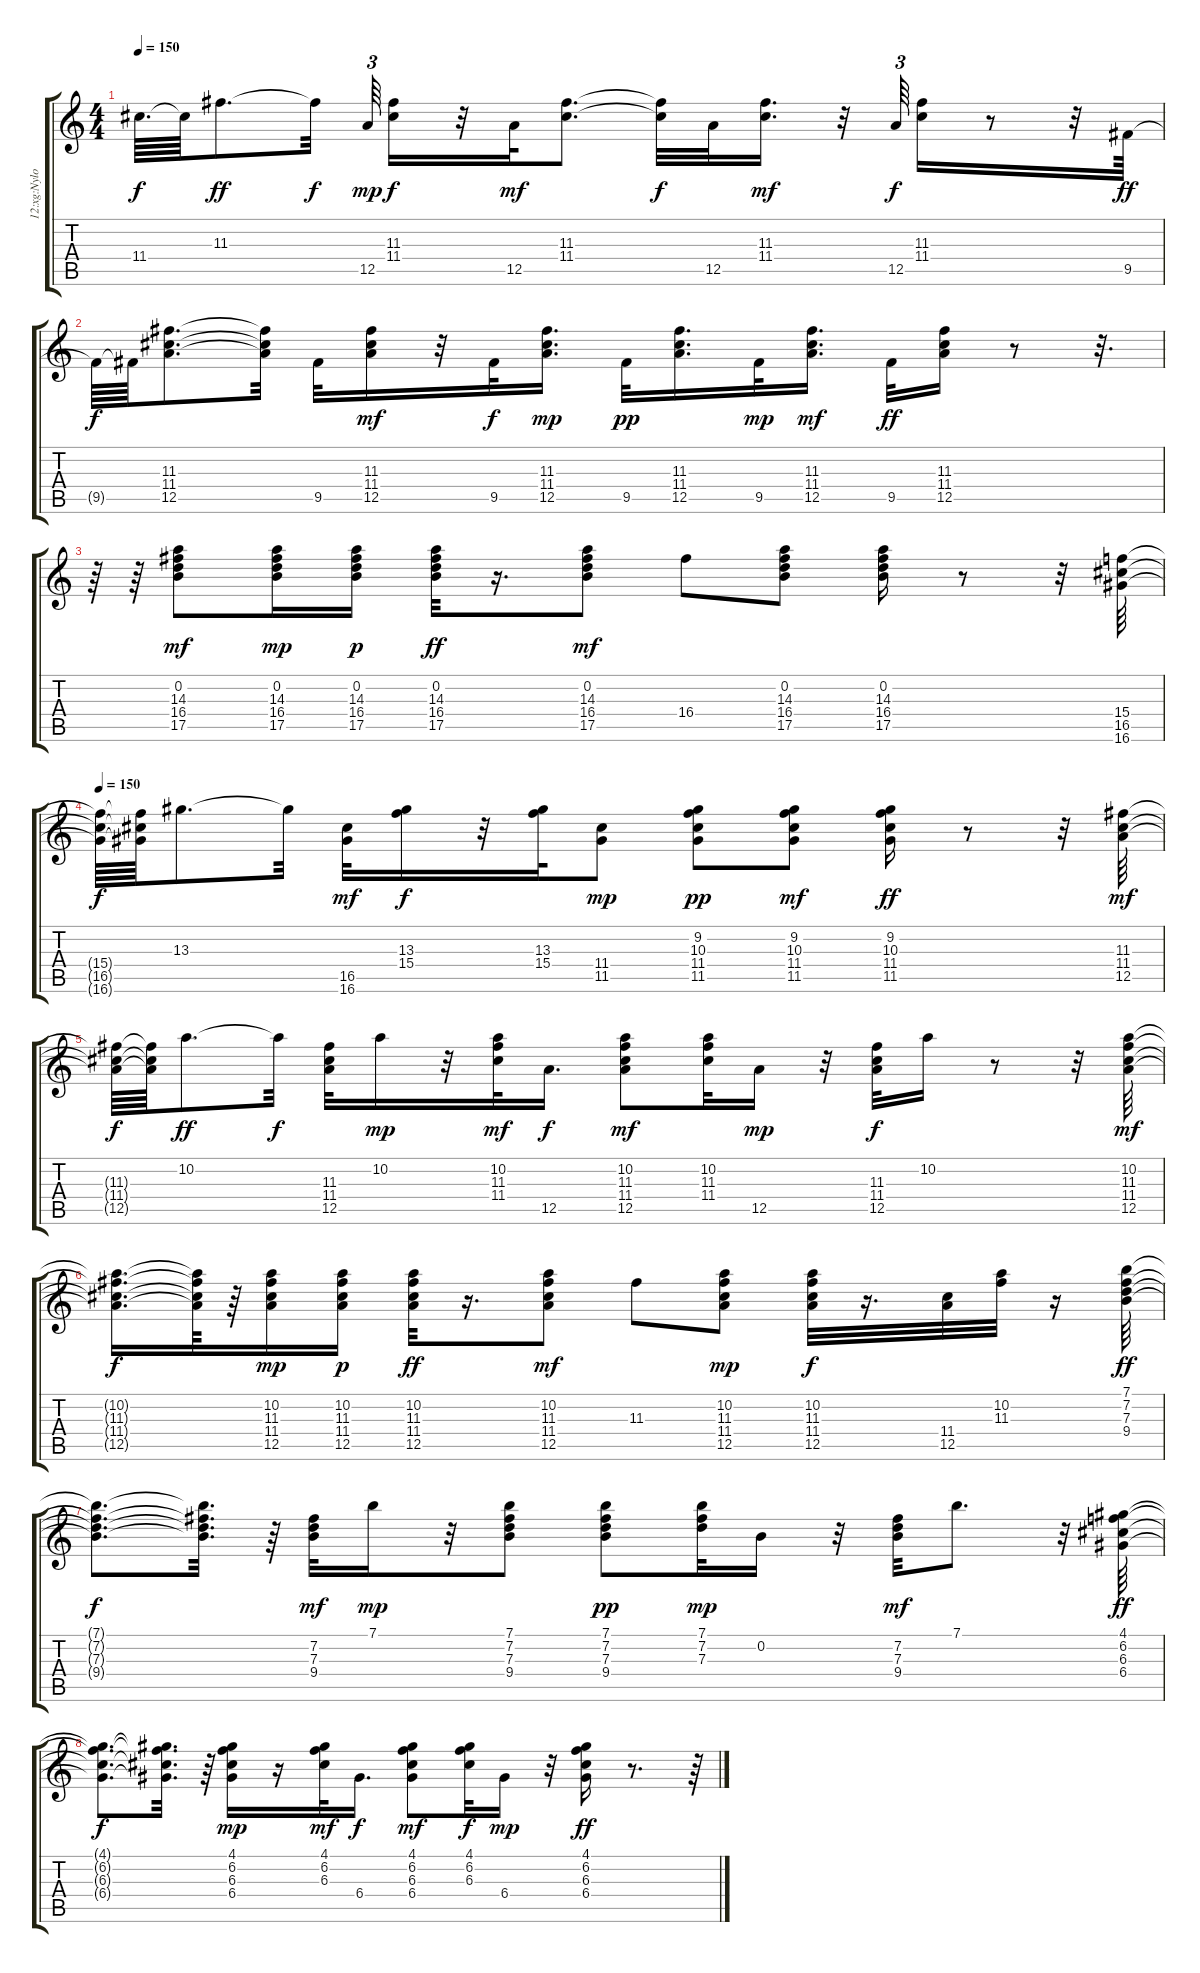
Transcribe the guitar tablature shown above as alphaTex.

\track ("12:xg:Nylon&Steel" "12:xg:Nylo") {instrument acousticguitarsteel}
\staff {score tabs}
\tuning (E4 B3 G3 D3 A2 E2) {hide}
\ts (4 4)
\tempo 150
\clef g2
\ks c
11.4{t}.64{d dy f} 11.4{t}.64 11.3.8{d dy ff} 11.3{t}.32{dy f} 12.5.64{tu (3 2) dy mp} (11.3 11.4).16{dy f} r.32 12.5.32{dy mf} (11.3 11.4).8{d} (11.3{t} 11.4{t}).32{dy f} 12.5.32 (11.3 11.4).16{d dy mf} r.32 12.5.64{tu (3 2) dy f} (11.3 11.4).16 r.8 r.32 9.5.64{dy ff} |
9.5{t}.64{dy f} 9.5{t}.64 (11.3 11.4 12.5).8{d} (11.3{t} 11.4{t} 12.5{t}).32 9.5.32 (11.3 11.4 12.5).16{dy mf} r.32 9.5.32{dy f} (11.3 11.4 12.5).16{d dy mp} 9.5.32{dy pp} (11.3 11.4 12.5).16{d} 9.5.32{dy mp} (11.3 11.4 12.5).16{d dy mf} 9.5.32{dy ff} (11.3 11.4 12.5).16 r.8 r.32{d} |
r.64 r.64 (0.2 14.3 16.4 17.5).8{dy mf} (0.2 14.3 16.4 17.5).16{dy mp} (0.2 14.3 16.4 17.5).16{dy p} (0.2 14.3 16.4 17.5).32{dy ff} r.16{d} (0.2 14.3 16.4 17.5).8{dy mf} 16.4.8 (0.2 14.3 16.4 17.5).8 (0.2 14.3 16.4 17.5).16 r.8 r.32 (15.4 16.5 16.6).64 |
\tempo 150
(15.4{t} 16.5{t} 16.6{t}).64{dy f} (15.4{t} 16.5{t} 16.6{t}).64 13.3.8{d} 13.3{t}.32 (16.5 16.6).32{dy mf} (13.3 15.4).16{dy f} r.32 (13.3 15.4).32 (11.4 11.5).8{dy mp} (9.2 10.3 11.4 11.5).8{dy pp} (9.2 10.3 11.4 11.5).8{dy mf} (9.2 10.3 11.4 11.5).16{dy ff} r.8 r.32 (11.3 11.4 12.5).64{dy mf} |
(11.3{t} 11.4{t} 12.5{t}).64{dy f} (11.3{t} 11.4{t} 12.5{t}).64 10.2.8{d dy ff} 10.2{t}.32{dy f} (11.3 11.4 12.5).32 10.2.16{dy mp} r.32 (10.2 11.3 11.4).32{dy mf} 12.5.16{d dy f} (10.2 11.3 11.4 12.5).8{dy mf} (10.2 11.3 11.4).32 12.5.16{dy mp} r.32 (11.3 11.4 12.5).32{dy f} 10.2.16 r.8 r.32 (10.2 11.3 11.4 12.5).64{dy mf} |
(10.2{t} 11.3{t} 11.4{t} 12.5{t}).16{d dy f} (10.2{t} 11.3{t} 11.4{t} 12.5{t}).64 r.64 (10.2 11.3 11.4 12.5).16{dy mp} (10.2 11.3 11.4 12.5).16{dy p} (10.2 11.3 11.4 12.5).32{dy ff} r.16{d} (10.2 11.3 11.4 12.5).8{dy mf} 11.3.8 (10.2 11.3 11.4 12.5).8{dy mp} (10.2 11.3 11.4 12.5).32{dy f} r.16{d} (11.4 12.5).32 (10.2 11.3).32 r.16 (7.1 7.2 7.3 9.4).64{dy ff} |
(7.1{t} 7.2{t} 7.3{t} 9.4{t}).8{d dy f} (7.1{t} 7.2{t} 7.3{t} 9.4{t}).32{d} r.64 (7.2 7.3 9.4).32{dy mf} 7.1.16{dy mp} r.32 (7.1 7.2 7.3 9.4).8 (7.1 7.2 7.3 9.4).8{dy pp} (7.1 7.2 7.3).32{dy mp} 0.2.16 r.32 (7.2 7.3 9.4).32{dy mf} 7.1.8{d} r.32 (4.1 6.2 6.3 6.4).64{dy ff} |
(4.1{t} 6.2{t} 6.3{t} 6.4{t}).8{d dy f} (4.1{t} 6.2{t} 6.3{t} 6.4{t}).32{d} r.64 (4.1 6.2 6.3 6.4).16{dy mp} r.16 (4.1 6.2 6.3).32{dy mf} 6.4.16{d dy f} (4.1 6.2 6.3 6.4).8{dy mf} (4.1 6.2 6.3).32{dy f} 6.4.16{dy mp} r.32 (4.1 6.2 6.3 6.4).16{dy ff} r.8{d} r.64
